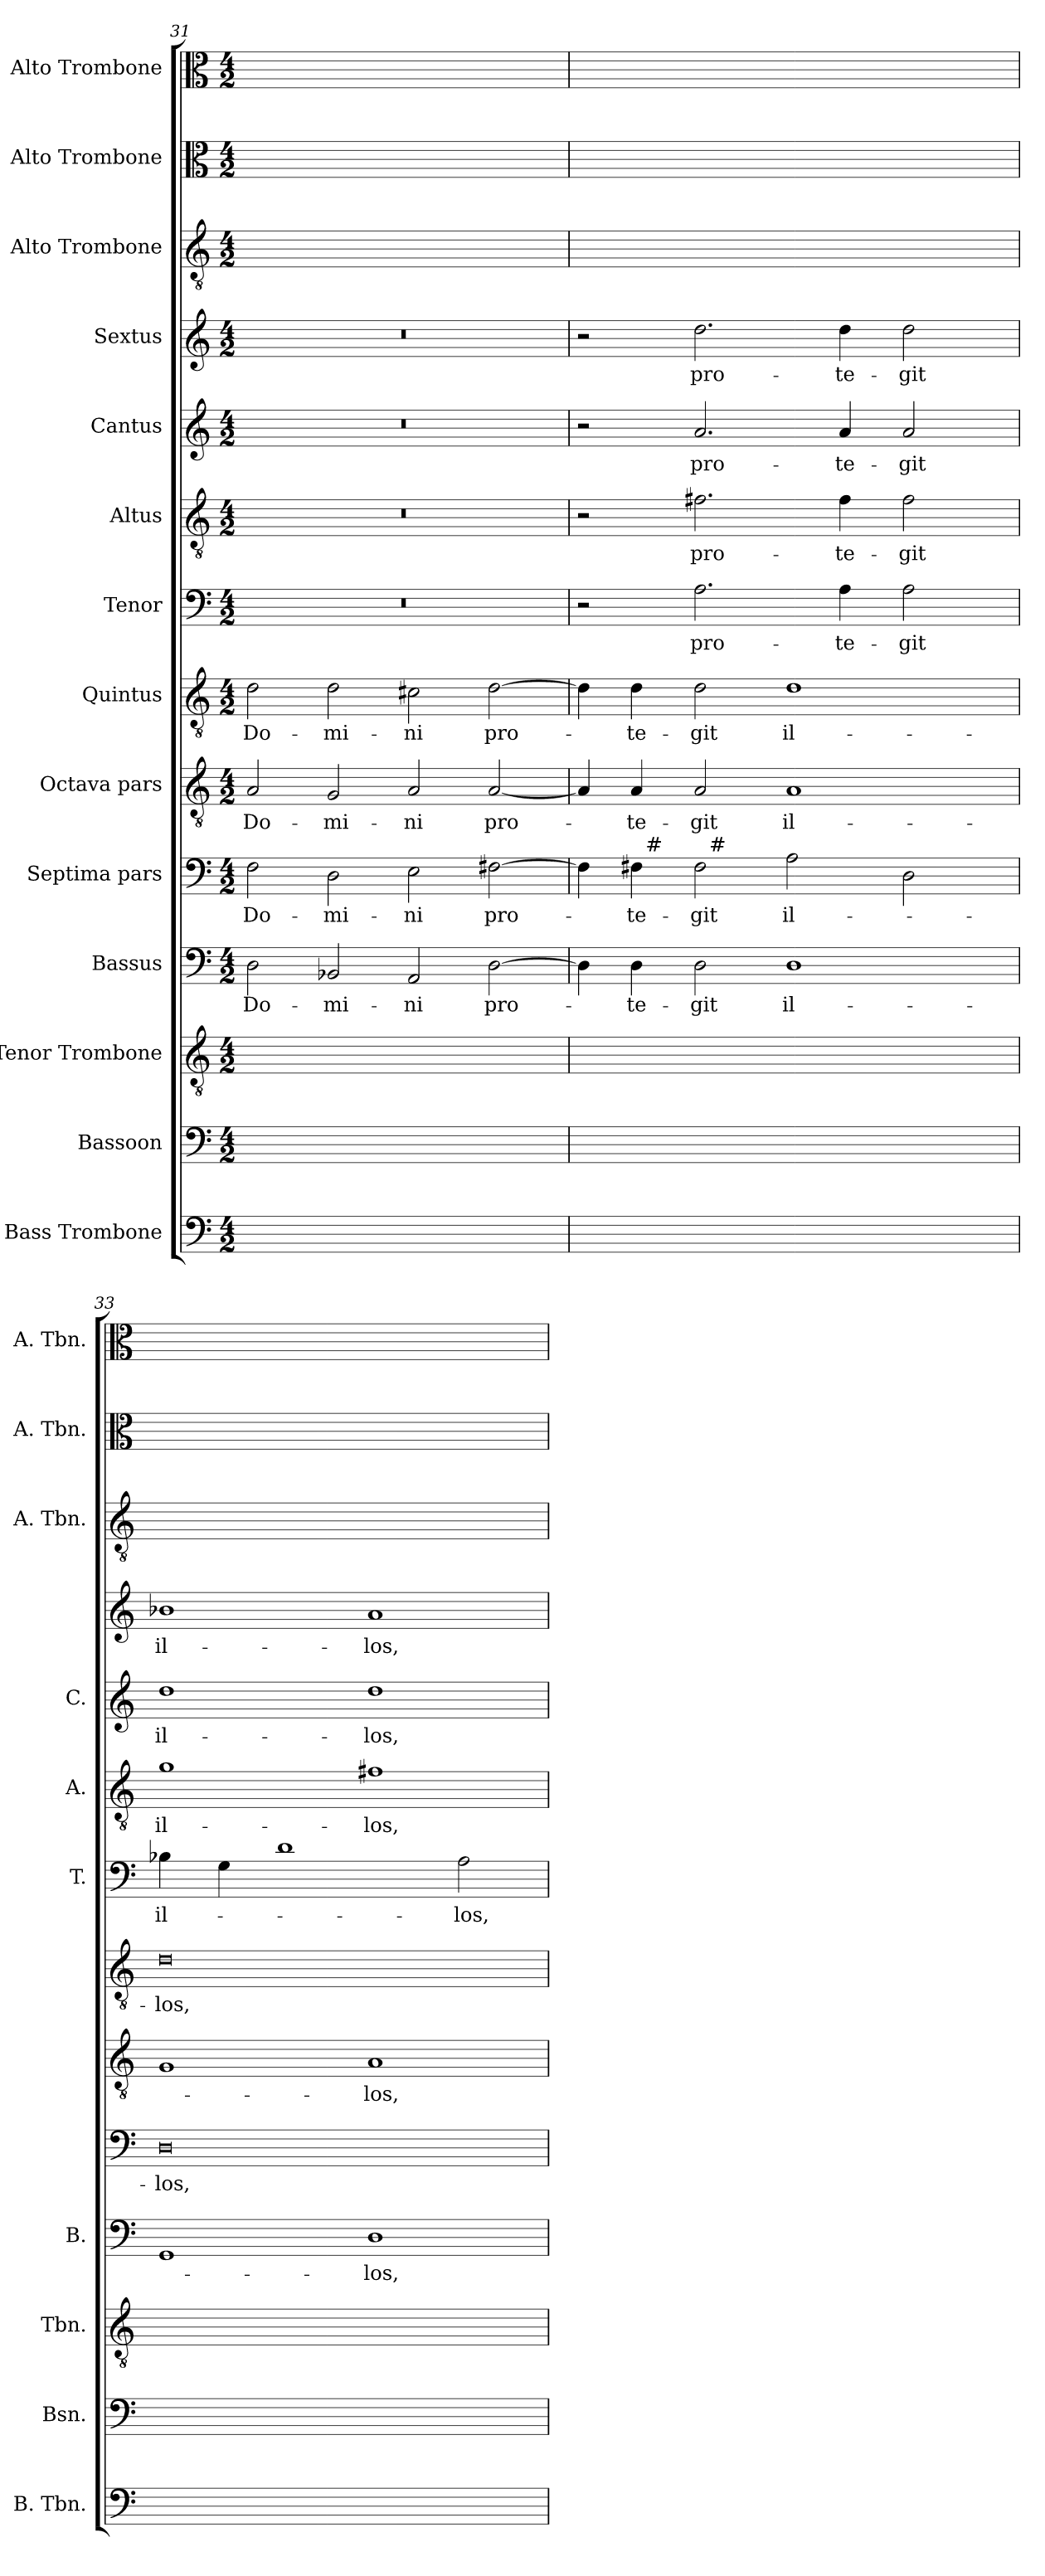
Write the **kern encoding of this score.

**kern	**text	**kern	**text	**kern	**text	**kern	**text	**kern	**text	**kern	**text	**kern	**text	**kern	**text	**kern	**text	**kern	**text	**kern	**text	**kern	**text	**kern	**text	**kern	**text
*part14	*part14	*part13	*part13	*part12	*part12	*part11	*part11	*part10	*part10	*part9	*part9	*part8	*part8	*part7	*part7	*part6	*part6	*part5	*part5	*part4	*part4	*part3	*part3	*part2	*part2	*part1	*part1
*staff14	*staff14	*staff13	*staff13	*staff12	*staff12	*staff11	*staff11	*staff10	*staff10	*staff9	*staff9	*staff8	*staff8	*staff7	*staff7	*staff6	*staff6	*staff5	*staff5	*staff4	*staff4	*staff3	*staff3	*staff2	*staff2	*staff1	*staff1
*I"Bass Trombone	*	*I"Bassoon	*	*I"Tenor Trombone	*	*I"Bassus	*	*I"Septima pars	*	*I"Octava pars	*	*I"Quintus	*	*I"Tenor	*	*I"Altus	*	*I"Cantus	*	*I"Sextus	*	*I"Alto Trombone	*	*I"Alto Trombone	*	*I"Alto Trombone	*
*I'B. Tbn.	*	*I'Bsn.	*	*I'Tbn.	*	*I'B.	*	*	*	*	*	*	*	*I'T.	*	*I'A.	*	*I'C.	*	*	*	*I'A. Tbn.	*	*I'A. Tbn.	*	*I'A. Tbn.	*
*clefF4	*	*clefF4	*	*clefGv2	*	*clefF4	*	*clefF4	*	*clefGv2	*	*clefGv2	*	*clefF4	*	*clefGv2	*	*clefG2	*	*clefG2	*	*clefGv2	*	*clefC3	*	*clefC3	*
*	*	*	*	*	*	*	*	*	*	*ITrd7c12	*	*ITrd7c12	*	*	*	*ITrd7c12	*	*	*	*	*	*	*	*	*	*	*
*k[]	*	*k[]	*	*k[]	*	*k[]	*	*k[]	*	*k[]	*	*k[]	*	*k[]	*	*k[]	*	*k[]	*	*k[]	*	*k[]	*	*k[]	*	*k[]	*
*a:	*	*a:	*	*a:	*	*a:	*	*a:	*	*a:	*	*a:	*	*a:	*	*a:	*	*a:	*	*a:	*	*a:	*	*a:	*	*a:	*
*M4/2	*	*M4/2	*	*M4/2	*	*M4/2	*	*M4/2	*	*M4/2	*	*M4/2	*	*M4/2	*	*M4/2	*	*M4/2	*	*M4/2	*	*M4/2	*	*M4/2	*	*M4/2	*
=31	=31	=31	=31	=31	=31	=31	=31	=31	=31	=31	=31	=31	=31	=31	=31	=31	=31	=31	=31	=31	=31	=31	=31	=31	=31	=31	=31
!	!	!	!	!	!	!	!LO:LY:b	!	!LO:LY:b	!	!LO:LY:b	!	!LO:LY:b	!LO:N:vis=1	!	!LO:N:vis=1	!	!LO:N:vis=1	!	!LO:N:vis=1	!	!	!	!	!	!	!
2D\yy	Do-	2F\yy	Do-	2AA/yy	Do-	2D\	Do-	2F\	Do-	2AA/	Do-	2D\	Do-	0r	.	0r	.	0r	.	0r	.	0ryy	.	0ryy	.	0ryy	.
!	!	!	!	!	!	!	!LO:LY:b	!	!LO:LY:b	!	!LO:LY:b	!	!LO:LY:b	!	!	!	!	!	!	!	!	!	!	!	!	!	!
2BB-/yy	-mi-	2D\yy	-mi-	2GG/yy	-mi-	2BB-X/	-mi-	2D\	-mi-	2GG/	-mi-	2D\	-mi-	.	.	.	.	.	.	.	.	.	.	.	.	.	.
!	!	!	!	!	!	!	!LO:LY:b	!	!LO:LY:b	!	!LO:LY:b	!	!LO:LY:b	!	!	!	!	!	!	!	!	!	!	!	!	!	!
2AA/yy	-ni	2E\yy	-ni	2AA/yy	-ni	2AA/	-ni	2E\	-ni	2AA/	-ni	2C#X\	-ni	.	.	.	.	.	.	.	.	.	.	.	.	.	.
!	!	!	!	!	!	!	!LO:LY:b	!	!LO:LY:b	!	!LO:LY:b	!	!LO:LY:b	!	!	!	!	!	!	!	!	!	!	!	!	!	!
[>2D\yy	pro-	[>2F#\yy	pro-	[<2AA/yy	pro-	[>2D\	pro-	[>2F#X\	pro-	[<2AA/	pro-	[>2D\	pro-	.	.	.	.	.	.	.	.	.	.	.	.	.	.
=32	=32	=32	=32	=32	=32	=32	=32	=32	=32	=32	=32	=32	=32	=32	=32	=32	=32	=32	=32	=32	=32	=32	=32	=32	=32	=32	=32
*	*	*	*	*	*	*	*	*^	*	*	*	*	*	*	*	*	*	*	*	*	*	*	*	*	*	*	*
*	*	*	*	*	*	*	*	*	*^	*	*	*	*	*	*	*	*	*	*	*	*	*	*	*	*	*	*	*
4D\yy]	.	4F#\yy]	.	4AA/yy]	.	4D\]	.	4F#\]	4ryy	2ryy	.	4AA/]	.	4D\]	.	2r	.	2r	.	2r	.	2r	.	2ryy	.	2ryy	.	2ryy	.
!	!	!	!	!	!	!	!LO:LY:b	!	!	!	!LO:LY:b	!	!LO:LY:b	!	!LO:LY:b	!	!	!	!	!	!	!	!	!	!	!	!	!	!
4D\yy	-te-	4F#\yy	-te-	4AA/yy	-te-	4D\	-te-	4F#\	32ryy	.	-te-	4AA/	-te-	4D\	-te-	.	.	.	.	.	.	.	.	.	.	.	.	.	.
!	!	!	!	!	!	!	!	!	!LO:TX:a:t=#	!	!	!	!	!	!	!	!	!	!	!	!	!	!	!	!	!	!	!	!
.	.	.	.	.	.	.	.	.	1ryy	.	.	.	.	.	.	.	.	.	.	.	.	.	.	.	.	.	.	.	.
!	!	!	!	!	!	!	!LO:LY:b	!	!	!	!LO:LY:b	!	!LO:LY:b	!	!LO:LY:b	!	!LO:LY:b	!	!LO:LY:b	!	!LO:LY:b	!	!LO:LY:b	!	!	!	!	!	!
2D\yy	-git	2F#\yy	-git	2AA/yy	-git	2D\	-git	2F#\	.	32ryy	-git	2AA/	-git	2D\	-git	2.A\	pro-	2.F#X\	pro-	2.a/	pro-	2.dd\	pro-	2.F#/yy	pro-	2.a\yy	pro-	2.dd\yy	pro-
!	!	!	!	!	!	!	!	!	!	!LO:TX:a:t=#	!	!	!	!	!	!	!	!	!	!	!	!	!	!	!	!	!	!	!
.	.	.	.	.	.	.	.	.	.	1ryy	.	.	.	.	.	.	.	.	.	.	.	.	.	.	.	.	.	.	.
!	!	!	!	!	!	!	!LO:LY:b	!	!	!	!LO:LY:b	!	!LO:LY:b	!	!LO:LY:b	!	!	!	!	!	!	!	!	!	!	!	!	!	!
1Dyy	il-	2A\yy	il-	1AAyy	il-	1D	il-	2A\	.	.	il-	1AA	il-	1D	il-	.	.	.	.	.	.	.	.	.	.	.	.	.	.
!	!	!	!	!	!	!	!	!	!	!	!	!	!	!	!	!	!LO:LY:b	!	!LO:LY:b	!	!LO:LY:b	!	!LO:LY:b	!	!	!	!	!	!
.	.	.	.	.	.	.	.	.	.	.	.	.	.	.	.	4A\	-te-	4F#\	-te-	4a/	-te-	4dd\	-te-	4F#/yy	-te-	4a\yy	-te-	4dd\yy	-te-
.	.	.	.	.	.	.	.	.	2ryy	.	.	.	.	.	.	.	.	.	.	.	.	.	.	.	.	.	.	.	.
!	!	!	!	!	!	!	!	!	!	!	!	!	!	!	!	!	!LO:LY:b	!	!LO:LY:b	!	!LO:LY:b	!	!LO:LY:b	!	!	!	!	!	!
.	.	2D\yy	.	.	.	.	.	2D\	.	.	.	.	.	.	.	2A\	-git	2F#\	-git	2a/	-git	2dd\	-git	2F#/yy	-git	2a\yy	-git	2dd\yy	-git
.	.	.	.	.	.	.	.	.	.	4...ryy	.	.	.	.	.	.	.	.	.	.	.	.	.	.	.	.	.	.	.
.	.	.	.	.	.	.	.	.	8..ryy	.	.	.	.	.	.	.	.	.	.	.	.	.	.	.	.	.	.	.	.
=33	=33	=33	=33	=33	=33	=33	=33	=33	=33	=33	=33	=33	=33	=33	=33	=33	=33	=33	=33	=33	=33	=33	=33	=33	=33	=33	=33	=33	=33
!	!	!	!	!	!	!	!	!	!	!	!LO:LY:b	!	!	!	!LO:LY:b	!	!LO:LY:b	!	!LO:LY:b	!	!LO:LY:b	!	!LO:LY:b	!	!	!	!	!	!
*	*	*	*	*	*	*	*	*v	*v	*v	*	*	*	*	*	*	*	*	*	*	*	*	*	*	*	*	*	*	*
1GGyy	.	0Dyy	-los,	1GGyy	.	1GG	.	0D	-los,	1GG	.	0D	-los,	4B-X\	il-	1G	il-	1dd	il-	1b-X	il-	1Gyy	il-	1ddyy	il-	1b-yy	il-
.	.	.	.	.	.	.	.	.	.	.	.	.	.	4G\	.	.	.	.	.	.	.	.	.	.	.	.	.
.	.	.	.	.	.	.	.	.	.	.	.	.	.	1d	.	.	.	.	.	.	.	.	.	.	.	.	.
!	!	!	!	!	!	!	!LO:LY:b	!	!	!	!LO:LY:b	!	!	!	!	!	!LO:LY:b	!	!LO:LY:b	!	!LO:LY:b	!	!	!	!	!	!
1Dyy	-los,	.	.	1AAyy	-los,	1D	-los,	.	.	1AA	-los,	.	.	.	.	1F#X	-los,	1dd	-los,	1a	-los,	1F#yy	-los,	1ddyy	-los,	1ayy	-los,
!	!	!	!	!	!	!	!	!	!	!	!	!	!	!	!LO:LY:b	!	!	!	!	!	!	!	!	!	!	!	!
.	.	.	.	.	.	.	.	.	.	.	.	.	.	2A\	-los,	.	.	.	.	.	.	.	.	.	.	.	.
=	=	=	=	=	=	=	=	=	=	=	=	=	=	=	=	=	=	=	=	=	=	=	=	=	=	=	=
*-	*-	*-	*-	*-	*-	*-	*-	*-	*-	*-	*-	*-	*-	*-	*-	*-	*-	*-	*-	*-	*-	*-	*-	*-	*-	*-	*-
